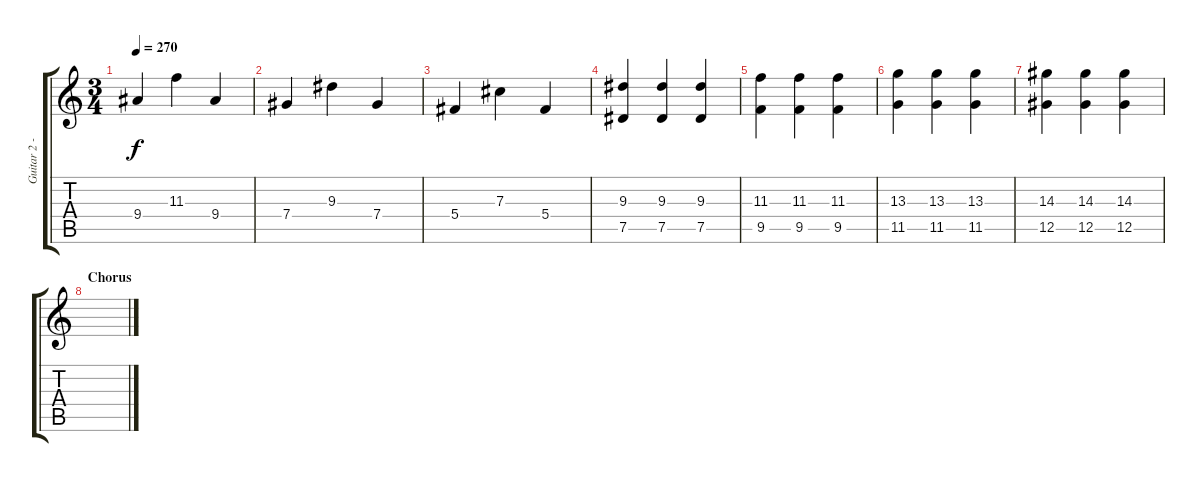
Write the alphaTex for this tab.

\track ("Guitar 2 - Jade" "Guitar 2 -") {instrument electricguitarmuted}
\staff {score tabs}
\tuning (Eb4 Bb3 Gb3 Db3 Ab2 Eb2) {hide}
\ts (3 4)
\tempo 270
\clef g2
\ks c
9.4.4{dy f volume 9} 11.3.4 9.4.4 |
7.4.4 9.3.4 7.4.4 |
5.4.4 7.3.4 5.4.4 |
(9.3 7.5).4{volume 11} (9.3 7.5).4 (9.3 7.5).4 |
(11.3 9.5).4 (11.3 9.5).4 (11.3 9.5).4 |
(13.3 11.5).4 (13.3 11.5).4 (13.3 11.5).4 |
(14.3 12.5).4 (14.3 12.5).4 (14.3 12.5).4 |
\section ("" "Chorus")
